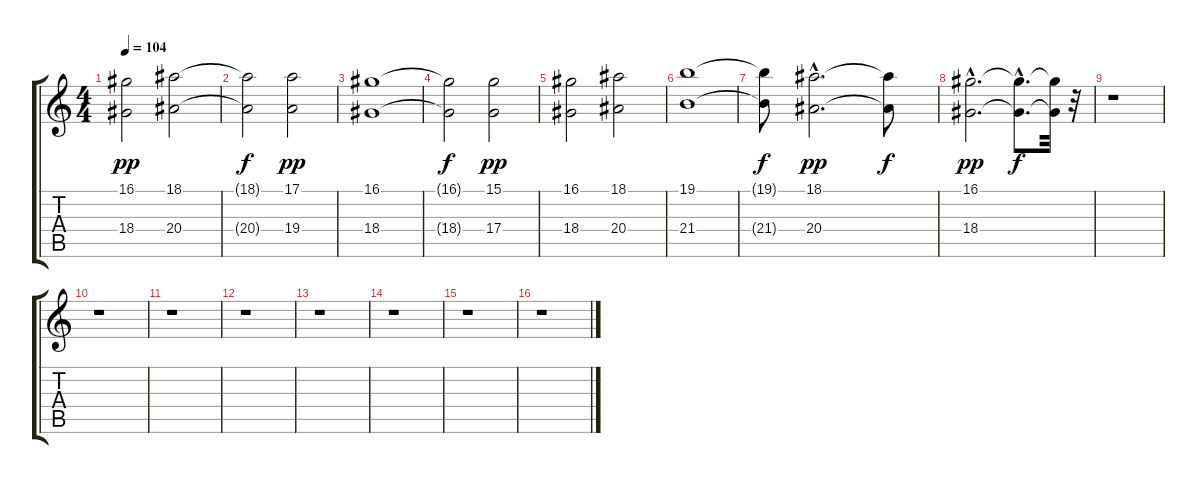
\track "" {instrument accordion}
\staff {score tabs}
\tuning (E4 B3 G3 D3 A2 E2) {hide}
\ts (4 4)
\tempo 104
\clef g2
\ks c
(16.1 18.4).2{dy pp} (18.1 20.4).2 |
(18.1{t} 20.4{t}).2{dy f} (17.1 19.4).2{dy pp} |
(16.1 18.4).1 |
(16.1{t} 18.4{t}).2{dy f} (15.1 17.4).2{dy pp} |
(16.1 18.4).2 (18.1 20.4).2 |
(19.1 21.4).1 |
(19.1{t} 21.4{t}).8{dy f} (18.1{hac} 20.4{hac}).2{d dy pp} (18.1{t} 20.4{t}).8{dy f} |
(16.1{hac} 18.4{hac}).2{d dy pp} (16.1{hac t} 18.4{hac t}).8{d dy f} (16.1{t} 18.4{t}).32 r.32 |
r.1 |
r.1 |
r.1 |
r.1 |
r.1 |
r.1 |
r.1 |
r.1
